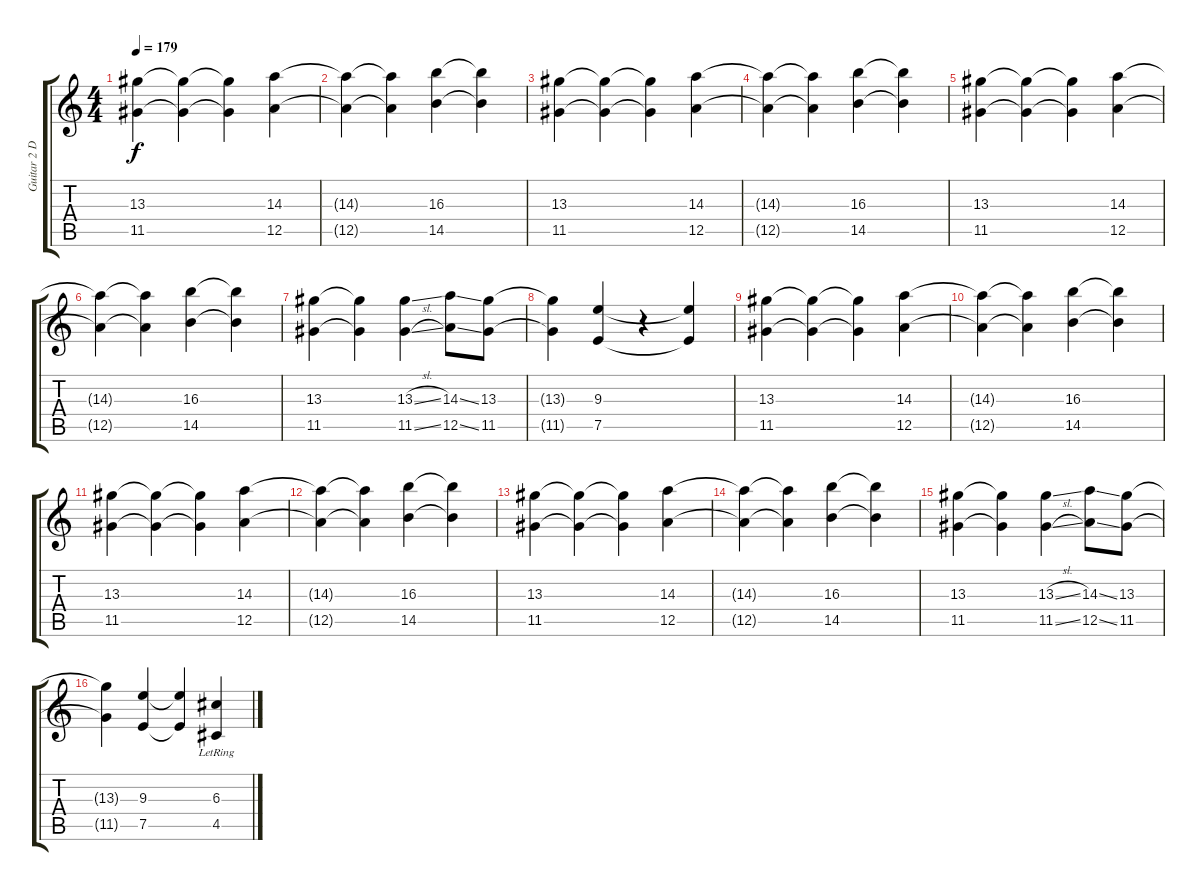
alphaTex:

\track ("Guitar 2 Distorted" "Guitar 2 D") {instrument distortionguitar}
\staff {score tabs}
\tuning (E4 B3 G3 D3 A2 D2) {hide}
\ts (4 4)
\tempo 179
\clef g2
\ks c
(13.3 11.5).4{dy f} (13.3{t} 11.5{t}).4 (13.3{t} 11.5{t}).4 (14.3 12.5).4 |
(14.3{t} 12.5{t}).4 (14.3{t} 12.5{t}).4 (16.3 14.5).4 (16.3{t} 14.5{t}).4 |
(13.3 11.5).4 (13.3{t} 11.5{t}).4 (13.3{t} 11.5{t}).4 (14.3 12.5).4 |
(14.3{t} 12.5{t}).4 (14.3{t} 12.5{t}).4 (16.3 14.5).4 (16.3{t} 14.5{t}).4 |
(13.3 11.5).4 (13.3{t} 11.5{t}).4 (13.3{t} 11.5{t}).4 (14.3 12.5).4 |
(14.3{t} 12.5{t}).4 (14.3{t} 12.5{t}).4 (16.3 14.5).4 (16.3{t} 14.5{t}).4 |
(13.3 11.5).4 (13.3{t} 11.5{t}).4 (13.3{sl} 11.5{sl}).4 (14.3{ss} 12.5{ss}).8 (13.3 11.5).8 |
(13.3{t} 11.5{t}).4 (9.3 7.5).4 r.4 (9.3{t} 7.5{t}).4 |
(13.3 11.5).4 (13.3{t} 11.5{t}).4 (13.3{t} 11.5{t}).4 (14.3 12.5).4 |
(14.3{t} 12.5{t}).4 (14.3{t} 12.5{t}).4 (16.3 14.5).4 (16.3{t} 14.5{t}).4 |
(13.3 11.5).4 (13.3{t} 11.5{t}).4 (13.3{t} 11.5{t}).4 (14.3 12.5).4 |
(14.3{t} 12.5{t}).4 (14.3{t} 12.5{t}).4 (16.3 14.5).4 (16.3{t} 14.5{t}).4 |
(13.3 11.5).4 (13.3{t} 11.5{t}).4 (13.3{t} 11.5{t}).4 (14.3 12.5).4 |
(14.3{t} 12.5{t}).4 (14.3{t} 12.5{t}).4 (16.3 14.5).4 (16.3{t} 14.5{t}).4 |
(13.3 11.5).4 (13.3{t} 11.5{t}).4 (13.3{sl} 11.5{sl}).4 (14.3{ss} 12.5{ss}).8 (13.3 11.5).8 |
(13.3{t} 11.5{t}).4 (9.3 7.5).4 (9.3{t} 7.5{t}).4 (6.3{lr} 4.5{lr}).4
